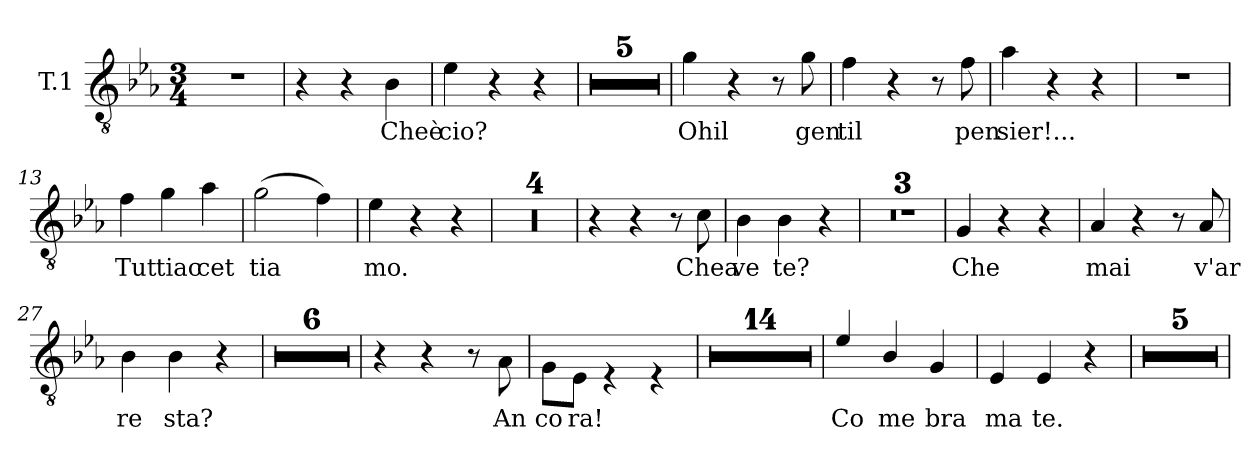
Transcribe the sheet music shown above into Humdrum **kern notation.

**kern	**text
*part1	*part1
*staff1	*staff1
*I"T.1	*
*I'T.1	*
*clefGv2	*
*k[b-e-a-]	*
*E-:	*
*M3/4	*
=1	=1
2.r	.
=2	=2
4r	.
4r	.
4B-\	Cheè
=3	=3
4e-\	cio?
4r	.
4r	.
=4	=4
2.r	.
=5	=5
2.r	.
=6	=6
2.r	.
=7	=7
2.r	.
=8	=8
2.r	.
=9	=9
4g\	Ohil
4r	.
8r	.
8g\	gen
=10	=10
4f\	til
4r	.
8r	.
8f\	pen
!!LO:PB:g=z
=11	=11
4a-\	sier!...
4r	.
4r	.
=12	=12
2.r	.
=13	=13
4f\	Tut
4g\	tiac
4a-\	cet
=14	=14
(>2g\	tia
4f\)	.
=15	=15
4e-\	mo.
4r	.
4r	.
=16	=16
2.r	.
=17	=17
2.r	.
=18	=18
2.r	.
=19	=19
2.r	.
!!LO:PB:g=z
=20	=20
4r	.
4r	.
8r	.
8c\	Chea
=21	=21
4B-\	ve
4B-\	te?
4r	.
=22	=22
2.r	.
=23	=23
2.r	.
=24	=24
2.r	.
=25	=25
4G/	Che
4r	.
4r	.
!!LO:PB:g=z
=26	=26
4A-/	mai
4r	.
8r	.
8A-/	v'ar
=27	=27
4B-\	re­
4B-\	sta?
4r	.
=28	=28
2.r	.
=29	=29
2.r	.
=30	=30
2.r	.
=31	=31
2.r	.
!!LO:PB:g=z
=32	=32
2.r	.
=33	=33
2.r	.
=34	=34
4r	.
4r	.
8r	.
8A-\	An
=35	=35
8G\L	co
8E-\J	ra!
4rE	.
4rE	.
=36	=36
2.r	.
=37	=37
2.r	.
!!LO:LB:g=z
=38	=38
2.r	.
=39	=39
2.r	.
=40	=40
2.r	.
=41	=41
2.r	.
=42	=42
2.r	.
=43	=43
2.r	.
=44	=44
2.r	.
!!LO:PB:g=z
=45	=45
2.r	.
=46	=46
2.r	.
=47	=47
2.r	.
=48	=48
2.r	.
=49	=49
2.r	.
=50	=50
4e-/	Co
4B-/	me
4G/	bra
=51	=51
4E-/	ma
4E-/	te.
4r	.
!!LO:LB:g=z
=52	=52
2.r	.
=53	=53
2.r	.
=54	=54
2.r	.
=55	=55
2.r	.
=56	=56
2.r	.
=	=
*-	*-
